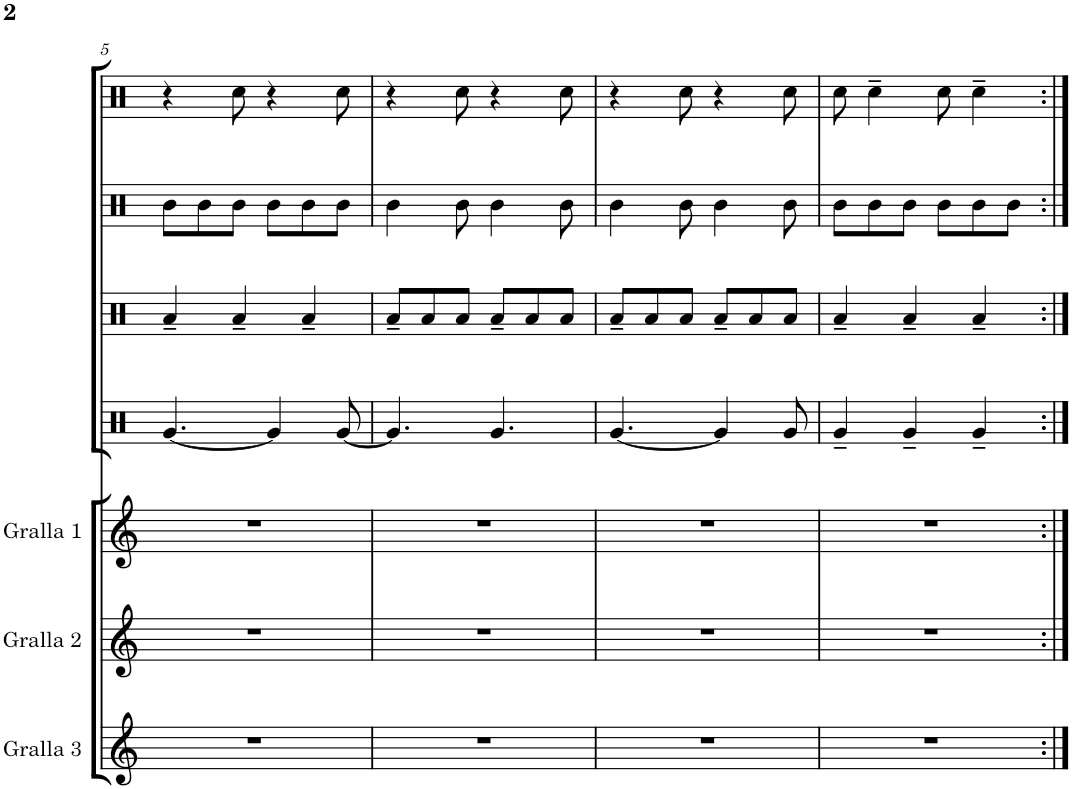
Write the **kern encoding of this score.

**kern	**kern	**kern	**kern	**kern	**kern	**kern
*part7	*part6	*part5	*part4	*part3	*part2	*part1
*staff7	*staff6	*staff5	*staff4	*staff3	*staff2	*staff1
*I"Gralla 3	*I"Gralla 2	*I"Gralla 1	*I"Bombo	*I"Tabal 2	*I"Tabal 1	*I"Caixa
*I'Gralla 3	*I'Gralla 2	*I'Gralla 1	*	*	*	*
!!LO:PB:g=z
*clefG2	*clefG2	*clefG2	*clefX	*clefX	*clefX	*clefX
*k[]	*k[]	*k[]	*k[]	*k[]	*k[]	*k[]
*M6/8	*M6/8	*M6/8	*M6/8	*M6/8	*M6/8	*M6/8
=5	=5	=5	=5	=5	=5	=5
2.r	2.r	2.r	[4.g/	4a~/	8b\L	4r
.	.	.	.	.	8b\	.
.	.	.	.	4a~/	8b\J	8cc\
.	.	.	4g/]	.	8b\L	4r
.	.	.	.	4a~/	8b\	.
.	.	.	[8g/	.	8b\J	8cc\
=6	=6	=6	=6	=6	=6	=6
2.r	2.r	2.r	4.g/]	8a~/L	4b\	4r
.	.	.	.	8a/	.	.
.	.	.	.	8a/J	8b\	8cc\
.	.	.	4.g/	8a~/L	4b\	4r
.	.	.	.	8a/	.	.
.	.	.	.	8a/J	8b\	8cc\
=7	=7	=7	=7	=7	=7	=7
2.r	2.r	2.r	[4.g/	8a~/L	4b\	4r
.	.	.	.	8a/	.	.
.	.	.	.	8a/J	8b\	8cc\
.	.	.	4g/]	8a~/L	4b\	4r
.	.	.	.	8a/	.	.
.	.	.	8g/	8a/J	8b\	8cc\
=8	=8	=8	=8	=8	=8	=8
2.r	2.r	2.r	4g~/	4a~/	8b\L	8cc\
.	.	.	.	.	8b\	4cc~\
.	.	.	4g~/	4a~/	8b\J	.
.	.	.	.	.	8b\L	8cc\
.	.	.	4g~/	4a~/	8b\	4cc~\
.	.	.	.	.	8b\J	.
=:|!	=:|!	=:|!	=:|!	=:|!	=:|!	=:|!
*-	*-	*-	*-	*-	*-	*-
